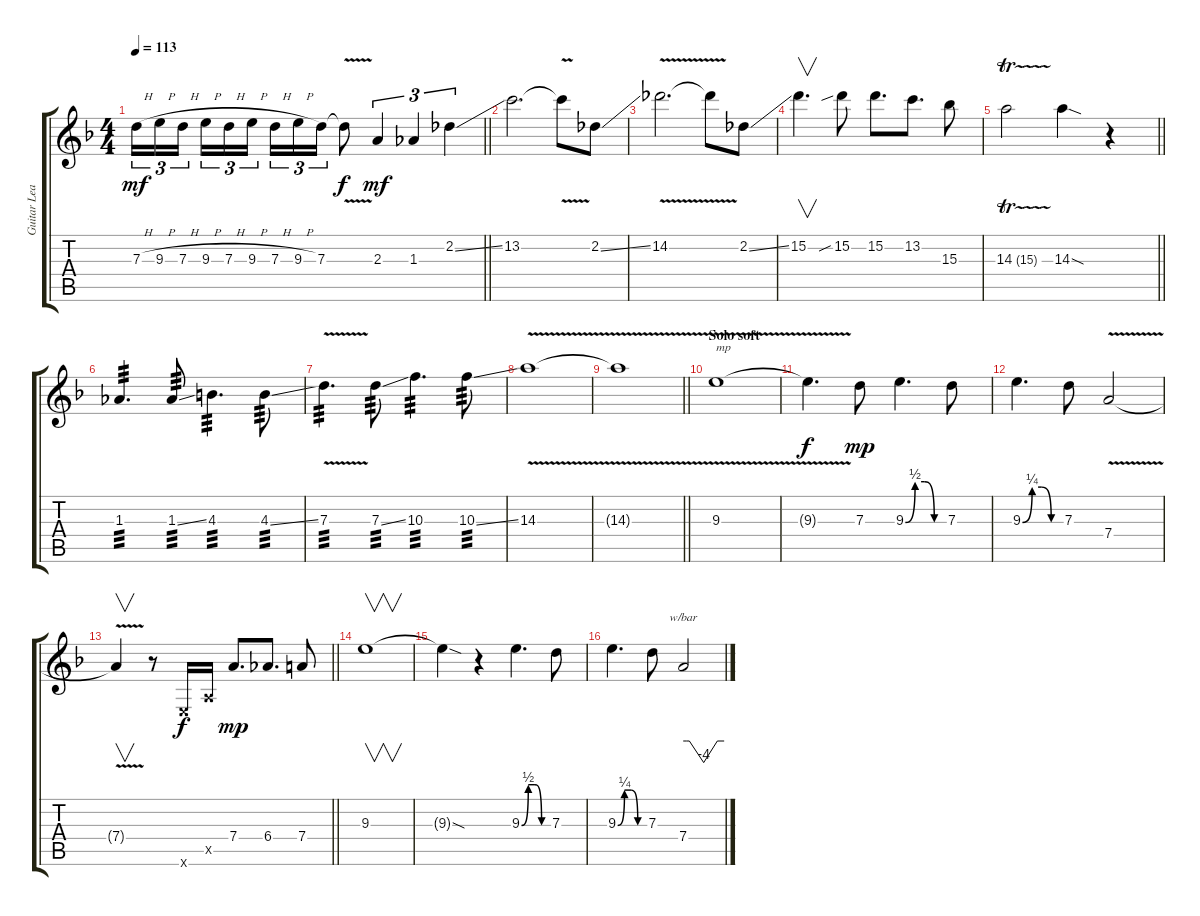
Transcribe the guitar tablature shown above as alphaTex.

\track ("Guitar Lead" "Guitar Lea") {instrument overdrivenguitar}
\staff {score tabs}
\tuning (E4 B3 G3 D3 A2 E2) {hide}
\ts (4 4)
\tempo 113
\clef g2
\barLineRight lightlight
\ks dminor
7.3{h}.16{tu (3 2) dy mf} 9.3{h}.16{tu (3 2)} 7.3{h}.16{tu (3 2) beam splitsecondary} 9.3{h}.16{tu (3 2)} 7.3{h}.16{tu (3 2)} 9.3{h}.16{tu (3 2)} 7.3{h}.16{tu (3 2)} 9.3{h}.16{tu (3 2)} 7.3.16{tu (3 2)} 7.3{v t}.8{dy f} 2.3.4{tu (3 2) dy mf} 1.3.4{tu (3 2)} 2.2{ss}.4{tu (3 2)} |
\section ("" "")
13.2.2{d} 13.2{v t}.8 2.2{ss}.8 |
14.2{v}.2{d} 14.2{t}.8 2.2{ss}.8 |
15.2.4{v d} 15.2{sib}.8 15.2.8{d} 13.2.8{d} 15.3.8 |
\barLineRight lightlight
14.3{tr (15 32)}.2 14.3{sod}.4 r.4 |
\section ("" "")
1.3.4{d tp 3} 1.3{ss}.8{tp 3} 4.3.4{d tp 3} 4.3{ss}.8{tp 3} |
7.3{v}.4{d tp 3} 7.3{ss}.8{tp 3} 10.3.4{d tp 3} 10.3{ss}.8{tp 3} |
14.3{v}.1 |
\barLineRight lightlight
14.3{t}.1 |
\section ("" "Solo soft")
9.3{v}.1{txt "mp" instrument electricguitarjazz} |
9.3{t}.4{d dy f} 7.3.8{dy mp} 9.3{be (custom 0 0 15 2 30 2 45 0 60 0)}.4{d} 7.3.8 |
9.3{be (custom 0 0 15 1 30 1 45 0 60 0)}.4{d} 7.3.8 7.4{v}.2 |
\barLineRight lightlight
7.4{t}.4{v} r.8 0.6{x}.16{dy f} 0.5{x}.16 7.4.8{d dy mp} 6.4.8{d} 7.4.8 |
\section ("" "")
9.3.1{v} |
9.3{sod t}.4 r.4 9.3{be (custom 0 0 15 2 30 2 45 0 60 0)}.4{d} 7.3.8 |
9.3{be (custom 0 0 15 1 30 1 45 0 60 0)}.4{d} 7.3.8 7.4.2{tbe (custom default 0 0 5 0 9 0 30 -16 50 0 60 0)}
